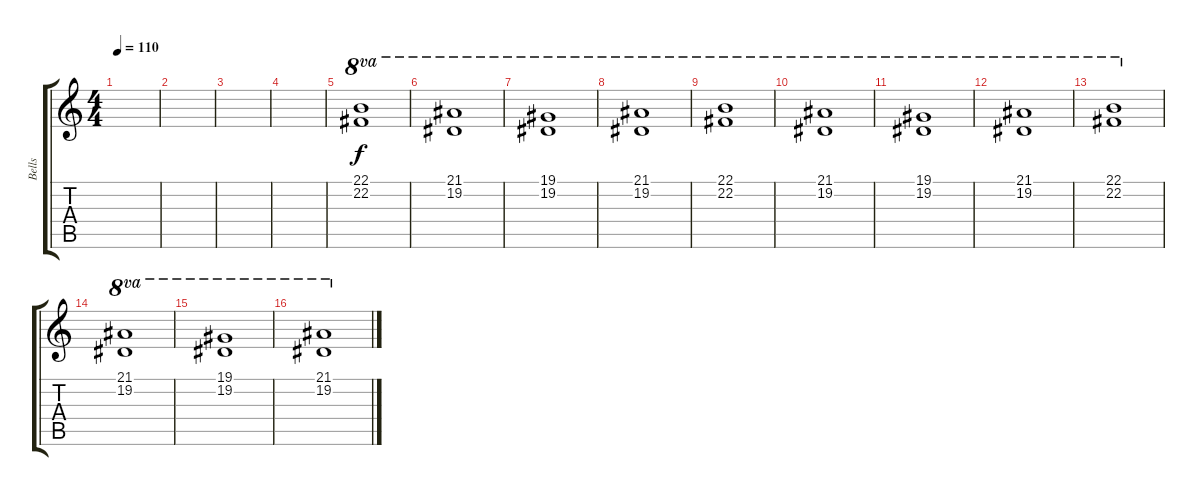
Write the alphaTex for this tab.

\track ("Bells" "Bells") {instrument celesta}
\staff {score tabs}
\tuning (Db4 Ab3 E3 B2 Gb2 Db2) {hide}
\ts (4 4)
\tempo 110
\clef g2
\ks c
|
|
|
|
(22.1 22.2).1{ot 8va} |
(21.1 19.2).1{ot 8va} |
(19.1 19.2).1{ot 8va} |
(21.1 19.2).1{ot 8va} |
(22.1 22.2).1{ot 8va} |
(21.1 19.2).1{ot 8va} |
(19.1 19.2).1{ot 8va} |
(21.1 19.2).1{ot 8va} |
(22.1 22.2).1{ot 8va} |
(21.1 19.2).1{ot 8va} |
(19.1 19.2).1{ot 8va} |
(21.1 19.2).1{ot 8va}
